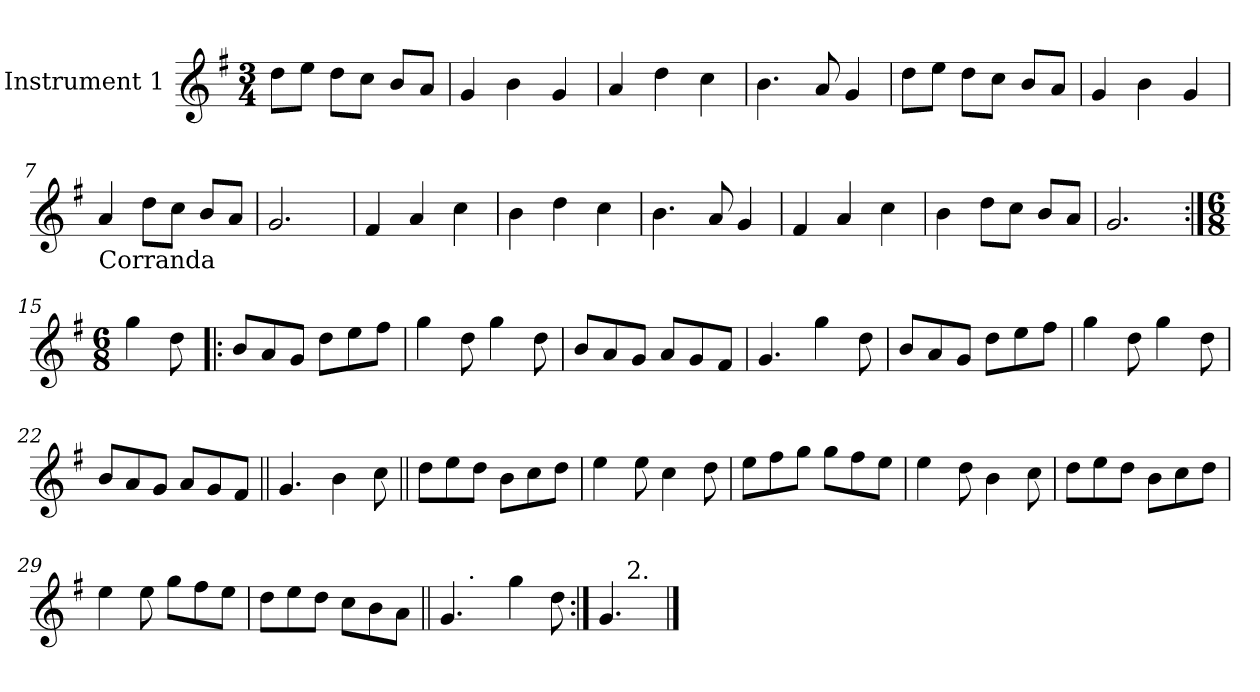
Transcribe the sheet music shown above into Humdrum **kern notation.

**kern
*part1
*staff1
*I"Instrument 1
*clefG2
*k[f#]
*G:
*M3/4
*MM120
=1
8dd\L
8ee\J
8dd\L
8cc\J
8b/L
8a/J
=2
4g/
4b\
4g/
=3
4a/
4dd\
4cc\
=4
4.b\
8a/
4g/
=5
8dd\L
8ee\J
8dd\L
8cc\J
8b/L
8a/J
=6
4g/
4b\
4g/
!!LO:LB:g=z
=7
!LO:TX:b:t=Corranda
4a/
8dd\L
8cc\J
8b/L
8a/J
=8
2.g/
=9
4f#/
4a/
4cc\
=10
4b\
4dd\
4cc\
=11
4.b\
8a/
4g/
=12
4f#/
4a/
4cc\
=13
4b\
8dd\L
8cc\J
8b/L
8a/J
=14
2.g/
!!LO:LB:g=z
=15:|!
*M6/8
4gg\
8dd\
=16!|:
8b/L
8a/
8g/J
8dd\L
8ee\
8ff#\J
=17
4gg\
8dd\
4gg\
8dd\
=18
8b/L
8a/
8g/J
8a/L
8g/
8f#/J
=19
4.g/
4gg\
8dd\
=20
8b/L
8a/
8g/J
8dd\L
8ee\
8ff#\J
!!LO:LB:g=z
=21
4gg\
8dd\
4gg\
8dd\
=22
8b/L
8a/
8g/J
8a/L
8g/
8f#/J
=23||
4.g/
4b\
8cc\
=24||
8dd\L
8ee\
8dd\J
8b\L
8cc\
8dd\J
=25
4ee\
8ee\
4cc\
8dd\
=26
8ee\L
8ff#\
8gg\J
8gg\L
8ff#\
8ee\J
!!LO:LB:g=z
=27
4ee\
8dd\
4b\
8cc\
=28
8dd\L
8ee\
8dd\J
8b\L
8cc\
8dd\J
=29
4ee\
8ee\
8gg\L
8ff#\
8ee\J
=30
8dd\L
8ee\
8dd\J
8cc\L
8b\
8a\J
=31||
*^
4.g/	8ryy
!	!LO:TX:a:t=.
.	2ryy
4gg\	.
8dd\	8ryy
=32:|!	=32:|!
4.g/	8ryy
!	!LO:TX:a:t=2.
.	4ryy
*v	*v
==
*-
